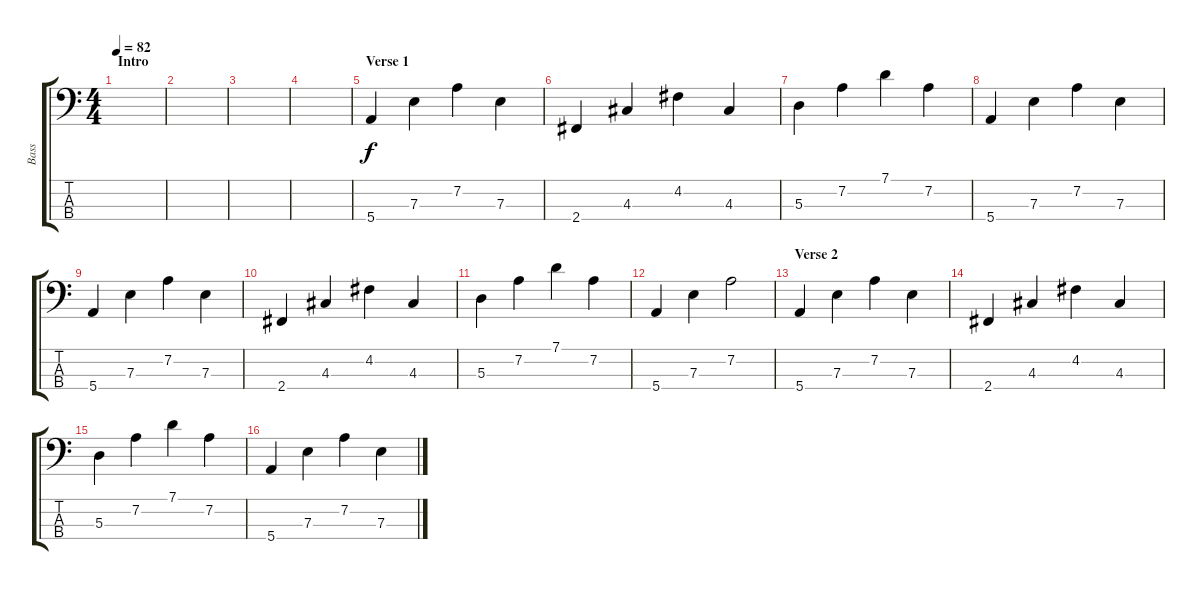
\track ("Bass" "Bass") {instrument electricbasspick}
\staff {score tabs}
\tuning (G2 D2 A1 E1) {hide}
\ts (4 4)
\section ("" "Intro")
\tempo 82
\clef f4
\ks c
|
|
|
|
\section ("" "Verse 1")
5.4.4 7.3.4 7.2.4 7.3.4 |
2.4.4 4.3.4 4.2.4 4.3.4 |
5.3.4 7.2.4 7.1.4 7.2.4 |
5.4.4 7.3.4 7.2.4 7.3.4 |
5.4.4 7.3.4 7.2.4 7.3.4 |
2.4.4 4.3.4 4.2.4 4.3.4 |
5.3.4 7.2.4 7.1.4 7.2.4 |
5.4.4 7.3.4 7.2.2 |
\section ("" "Verse 2")
5.4.4 7.3.4 7.2.4 7.3.4 |
2.4.4 4.3.4 4.2.4 4.3.4 |
5.3.4 7.2.4 7.1.4 7.2.4 |
5.4.4 7.3.4 7.2.4 7.3.4
